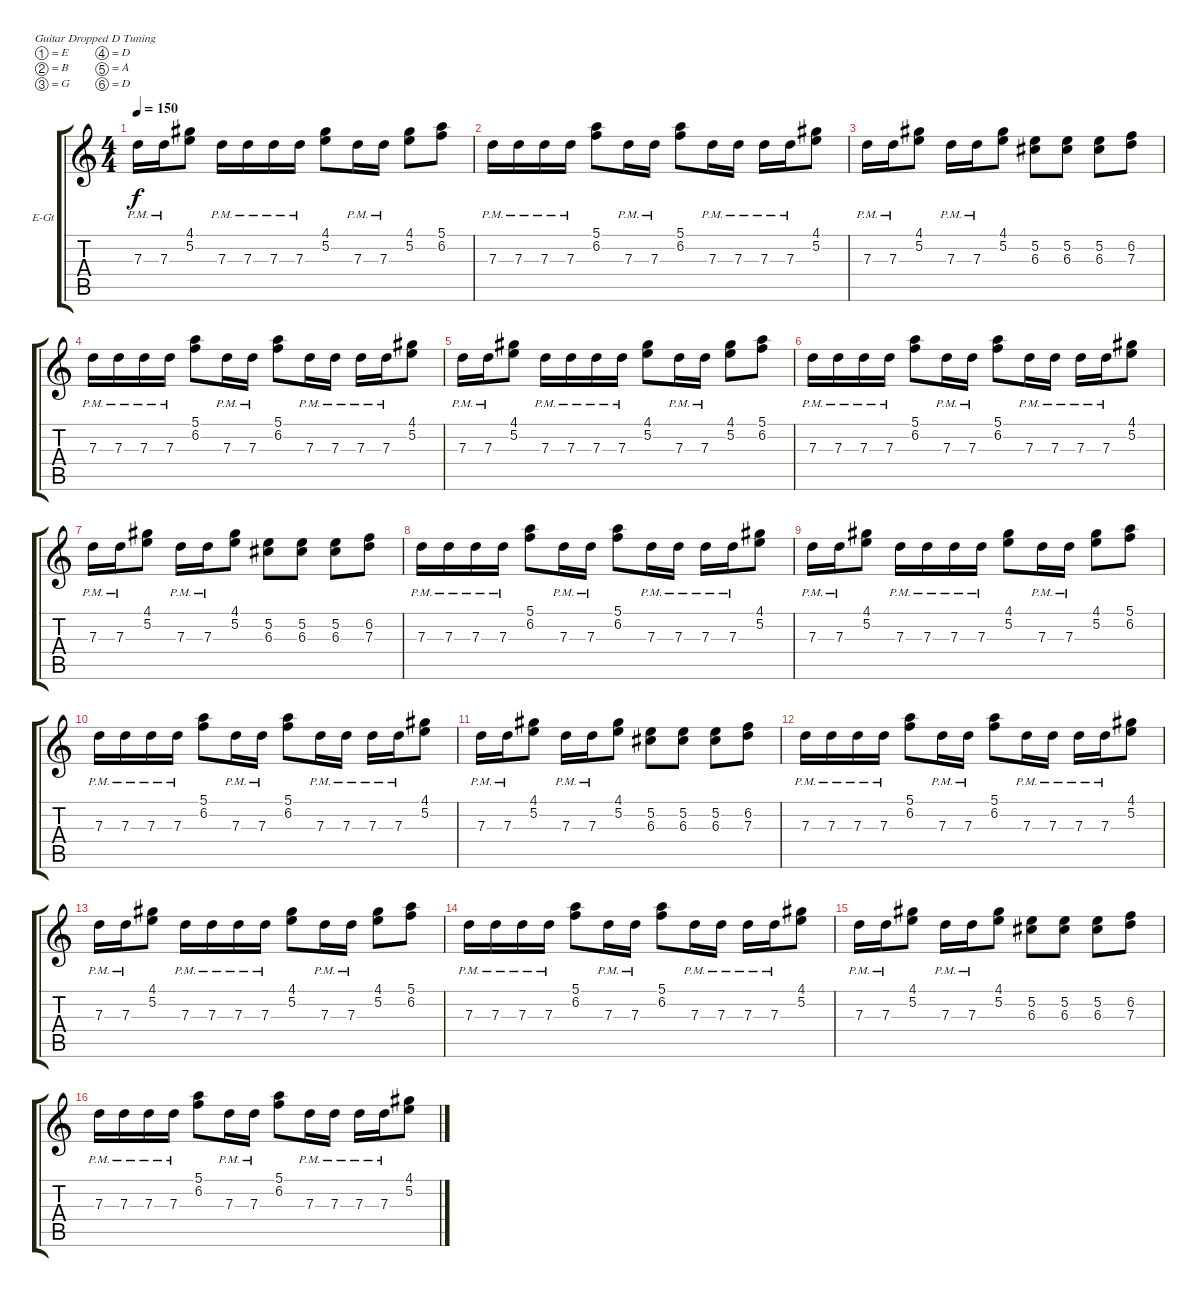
\defaultSystemsLayout 4
\bracketExtendMode groupsimilarinstruments
\firstSystemTrackNameOrientation horizontal
\otherSystemsTrackNameOrientation horizontal
\track ("Electric Guitar" "E-Gt") {instrument distortionguitar}
\staff {score tabs}
\tuning (E4 B3 G3 D3 A2 D2)
\ts (4 4)
\tempo 150
\clef g2
\ks c
7.3{pm}.16{dy f} 7.3{pm}.16 (5.2 4.1).8 7.3{pm}.16 7.3{pm}.16 7.3{pm}.16 7.3{pm}.16 (5.2 4.1).8 7.3{pm}.16 7.3{pm}.16 (5.2 4.1).8 (5.1 6.2).8 |
7.3{pm}.16 7.3{pm}.16 7.3{pm}.16 7.3{pm}.16 (6.2 5.1).8 7.3{pm}.16 7.3{pm}.16 (6.2 5.1).8 7.3{pm}.16 7.3{pm}.16 7.3{pm}.16 7.3{pm}.16 (5.2 4.1).8 |
7.3{pm}.16 7.3{pm}.16 (5.2 4.1).8 7.3{pm}.16 7.3{pm}.16 (5.2 4.1).8 (5.2 6.3).8 (5.2 6.3).8 (5.2 6.3).8 (6.2 7.3).8 |
7.3{pm}.16 7.3{pm}.16 7.3{pm}.16 7.3{pm}.16 (6.2 5.1).8 7.3{pm}.16 7.3{pm}.16 (6.2 5.1).8 7.3{pm}.16 7.3{pm}.16 7.3{pm}.16 7.3{pm}.16 (5.2 4.1).8 |
7.3{pm}.16 7.3{pm}.16 (5.2 4.1).8 7.3{pm}.16 7.3{pm}.16 7.3{pm}.16 7.3{pm}.16 (5.2 4.1).8 7.3{pm}.16 7.3{pm}.16 (5.2 4.1).8 (5.1 6.2).8 |
7.3{pm}.16 7.3{pm}.16 7.3{pm}.16 7.3{pm}.16 (6.2 5.1).8 7.3{pm}.16 7.3{pm}.16 (6.2 5.1).8 7.3{pm}.16 7.3{pm}.16 7.3{pm}.16 7.3{pm}.16 (5.2 4.1).8 |
7.3{pm}.16 7.3{pm}.16 (5.2 4.1).8 7.3{pm}.16 7.3{pm}.16 (5.2 4.1).8 (5.2 6.3).8 (5.2 6.3).8 (5.2 6.3).8 (6.2 7.3).8 |
7.3{pm}.16 7.3{pm}.16 7.3{pm}.16 7.3{pm}.16 (6.2 5.1).8 7.3{pm}.16 7.3{pm}.16 (6.2 5.1).8 7.3{pm}.16 7.3{pm}.16 7.3{pm}.16 7.3{pm}.16 (5.2 4.1).8 |
7.3{pm}.16 7.3{pm}.16 (5.2 4.1).8 7.3{pm}.16 7.3{pm}.16 7.3{pm}.16 7.3{pm}.16 (5.2 4.1).8 7.3{pm}.16 7.3{pm}.16 (5.2 4.1).8 (5.1 6.2).8 |
7.3{pm}.16 7.3{pm}.16 7.3{pm}.16 7.3{pm}.16 (6.2 5.1).8 7.3{pm}.16 7.3{pm}.16 (6.2 5.1).8 7.3{pm}.16 7.3{pm}.16 7.3{pm}.16 7.3{pm}.16 (5.2 4.1).8 |
7.3{pm}.16 7.3{pm}.16 (5.2 4.1).8 7.3{pm}.16 7.3{pm}.16 (5.2 4.1).8 (5.2 6.3).8 (5.2 6.3).8 (5.2 6.3).8 (6.2 7.3).8 |
7.3{pm}.16 7.3{pm}.16 7.3{pm}.16 7.3{pm}.16 (6.2 5.1).8 7.3{pm}.16 7.3{pm}.16 (6.2 5.1).8 7.3{pm}.16 7.3{pm}.16 7.3{pm}.16 7.3{pm}.16 (5.2 4.1).8 |
7.3{pm}.16 7.3{pm}.16 (5.2 4.1).8 7.3{pm}.16 7.3{pm}.16 7.3{pm}.16 7.3{pm}.16 (5.2 4.1).8 7.3{pm}.16 7.3{pm}.16 (5.2 4.1).8 (5.1 6.2).8 |
7.3{pm}.16 7.3{pm}.16 7.3{pm}.16 7.3{pm}.16 (6.2 5.1).8 7.3{pm}.16 7.3{pm}.16 (6.2 5.1).8 7.3{pm}.16 7.3{pm}.16 7.3{pm}.16 7.3{pm}.16 (5.2 4.1).8 |
7.3{pm}.16 7.3{pm}.16 (5.2 4.1).8 7.3{pm}.16 7.3{pm}.16 (5.2 4.1).8 (5.2 6.3).8 (5.2 6.3).8 (5.2 6.3).8 (6.2 7.3).8 |
7.3{pm}.16 7.3{pm}.16 7.3{pm}.16 7.3{pm}.16 (6.2 5.1).8 7.3{pm}.16 7.3{pm}.16 (6.2 5.1).8 7.3{pm}.16 7.3{pm}.16 7.3{pm}.16 7.3{pm}.16 (5.2 4.1).8
